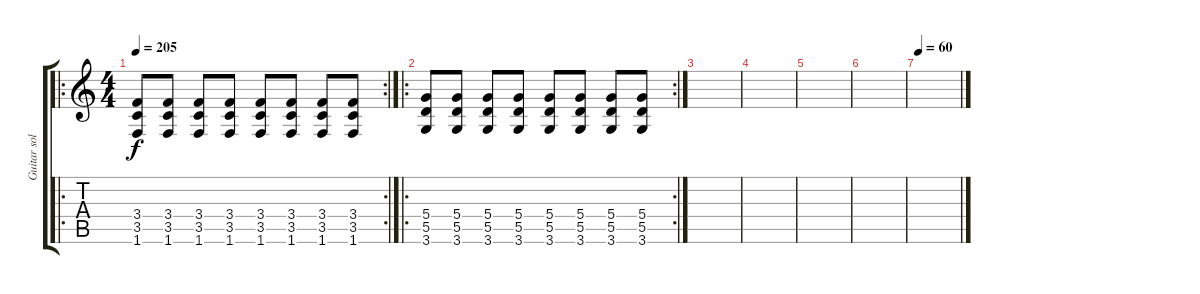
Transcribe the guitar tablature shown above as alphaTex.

\track ("Guitar solo " "Guitar sol") {instrument distortionguitar}
\staff {score tabs}
\tuning (E4 B3 G3 D3 A2 E2) {hide}
\ro
\rc 2
\ts (4 4)
\tempo 205
\clef g2
\ks c
(3.4 3.5 1.6).8{dy f} (3.4 3.5 1.6).8 (3.4 3.5 1.6).8 (3.4 3.5 1.6).8 (3.4 3.5 1.6).8 (3.4 3.5 1.6).8 (3.4 3.5 1.6).8 (3.4 3.5 1.6).8 |
\ro
\rc 2
(5.4 5.5 3.6).8 (5.4 5.5 3.6).8 (5.4 5.5 3.6).8 (5.4 5.5 3.6).8 (5.4 5.5 3.6).8 (5.4 5.5 3.6).8 (5.4 5.5 3.6).8 (5.4 5.5 3.6).8 |
|
|
|
|
\tempo 60
